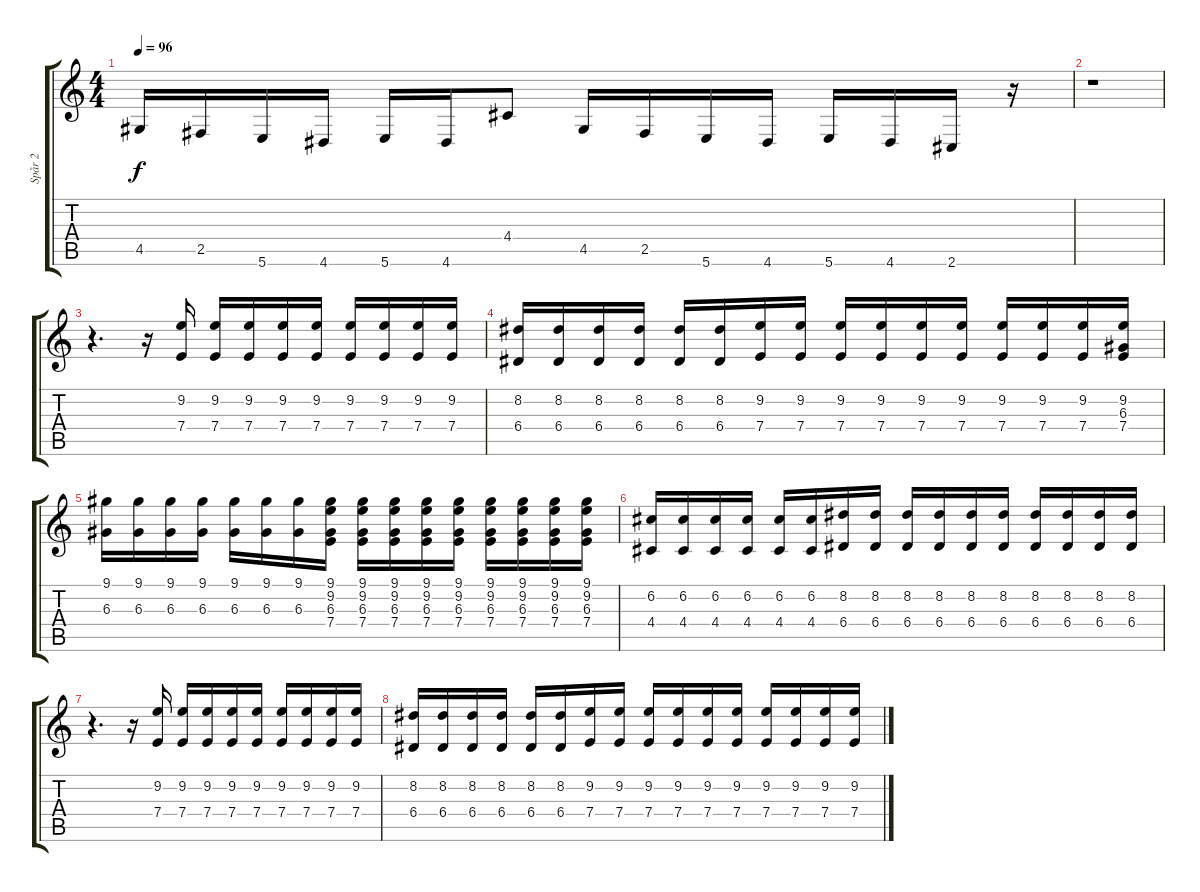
\track ("Spår 2" "Spår 2") {instrument distortionguitar}
\staff {score tabs}
\tuning (B3 G3 D3 A2 E2 B1) {hide}
\ts (4 4)
\tempo 96
\clef g2
\ks c
4.5.16{dy f instrument distortionguitar} 2.5.16 5.6.16 4.6.16 5.6.16 4.6.16 4.4.8 4.5.16 2.5.16 5.6.16 4.6.16 5.6.16 4.6.16 2.6.16 r.16 |
r.1 |
r.4{d} r.16 (9.2 7.4).16 (9.2 7.4).16 (9.2 7.4).16 (9.2 7.4).16 (9.2 7.4).16 (9.2 7.4).16 (9.2 7.4).16 (9.2 7.4).16 (9.2 7.4).16 |
(8.2 6.4).16 (8.2 6.4).16 (8.2 6.4).16 (8.2 6.4).16 (8.2 6.4).16 (8.2 6.4).16 (9.2 7.4).16 (9.2 7.4).16 (9.2 7.4).16 (9.2 7.4).16 (9.2 7.4).16 (9.2 7.4).16 (9.2 7.4).16 (9.2 7.4).16 (9.2 7.4).16 (9.2 6.3 7.4).16 |
(9.1 6.3).16 (9.1 6.3).16 (9.1 6.3).16 (9.1 6.3).16 (9.1 6.3).16 (9.1 6.3).16 (9.1 6.3).16 (9.1 9.2 6.3 7.4).16 (9.1 9.2 6.3 7.4).16 (9.1 9.2 6.3 7.4).16 (9.1 9.2 6.3 7.4).16 (9.1 9.2 6.3 7.4).16 (9.1 9.2 6.3 7.4).16 (9.1 9.2 6.3 7.4).16 (9.1 9.2 6.3 7.4).16 (9.1 9.2 6.3 7.4).16 |
(6.2 4.4).16 (6.2 4.4).16 (6.2 4.4).16 (6.2 4.4).16 (6.2 4.4).16 (6.2 4.4).16 (8.2 6.4).16 (8.2 6.4).16 (8.2 6.4).16 (8.2 6.4).16 (8.2 6.4).16 (8.2 6.4).16 (8.2 6.4).16 (8.2 6.4).16 (8.2 6.4).16 (8.2 6.4).16 |
r.4{d} r.16 (9.2 7.4).16 (9.2 7.4).16 (9.2 7.4).16 (9.2 7.4).16 (9.2 7.4).16 (9.2 7.4).16 (9.2 7.4).16 (9.2 7.4).16 (9.2 7.4).16 |
(8.2 6.4).16 (8.2 6.4).16 (8.2 6.4).16 (8.2 6.4).16 (8.2 6.4).16 (8.2 6.4).16 (9.2 7.4).16 (9.2 7.4).16 (9.2 7.4).16 (9.2 7.4).16 (9.2 7.4).16 (9.2 7.4).16 (9.2 7.4).16 (9.2 7.4).16 (9.2 7.4).16 (9.2 7.4).16
